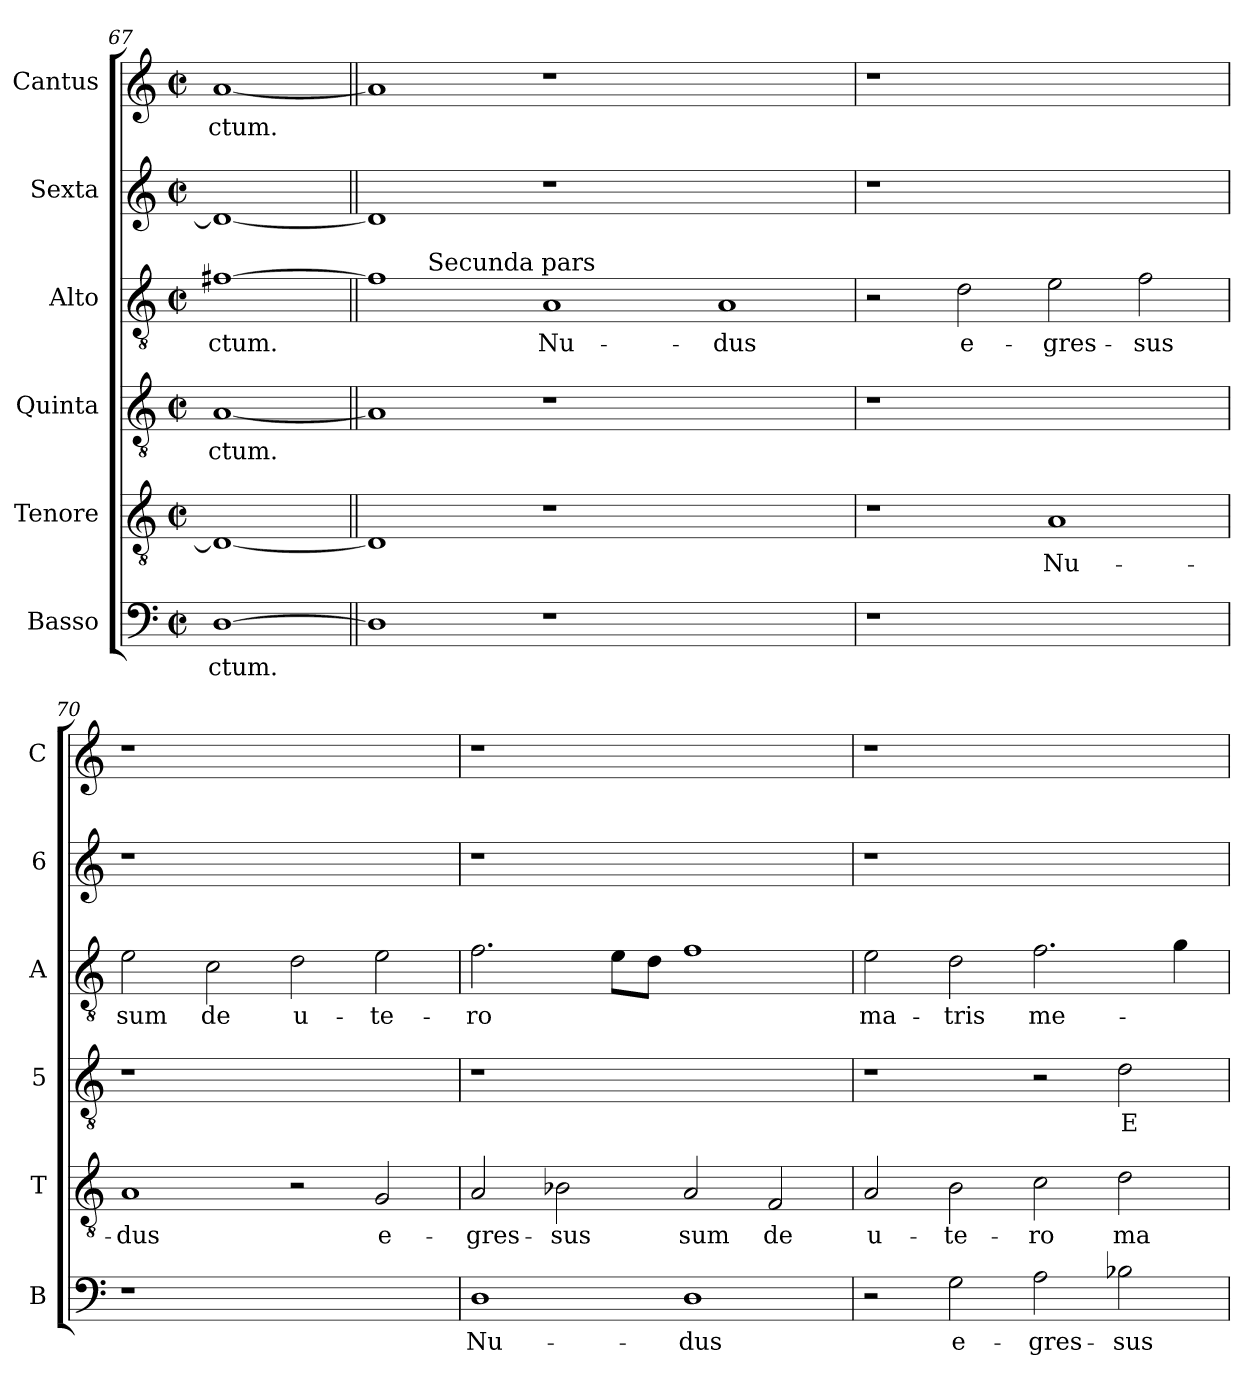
**kern	**text	**kern	**text	**kern	**text	**kern	**text	**kern	**kern	**text
*part6	*part6	*part5	*part5	*part4	*part4	*part3	*part3	*part2	*part1	*part1
*staff6	*staff6	*staff5	*staff5	*staff4	*staff4	*staff3	*staff3	*staff2	*staff1	*staff1
*I"Basso	*	*I"Tenore	*	*I"Quinta	*	*I"Alto	*	*I"Sexta	*I"Cantus	*
*I'B	*	*I'T	*	*I'5	*	*I'A	*	*I'6	*I'C	*
*clefF4	*	*clefGv2	*	*clefGv2	*	*clefGv2	*	*clefG2	*clefG2	*
*k[]	*	*k[]	*	*k[]	*	*k[]	*	*k[]	*k[]	*
*M2/2	*	*M2/2	*	*M2/2	*	*M2/2	*	*M2/2	*M2/2	*
*met(c|)	*	*met(c|)	*	*met(c|)	*	*met(c|)	*	*met(c|)	*met(c|)	*
=67	=67	=67	=67	=67	=67	=67	=67	=67	=67	=67
[1D	-ctum.	1D_	.	[1A	-ctum.	[1f#X	-ctum.	1d_	[1a	-ctum.
=68||	=68||	=68||	=68||	=68||	=68||	=68||	=68||	=68||	=68||	=68||
*	*	*	*	*	*	*^	*	*	*	*
1D]	.	1D]	.	1A]	.	1f#]	4ryy	.	1d]	1a]	.
!	!	!	!	!	!	!	!LO:TX:a:t=Secunda pars	!	!	!	!
.	.	.	.	.	.	.	1ryy	.	.	.	.
1r	.	1r	.	1r	.	1A	.	Nu-	1r	1r	.
.	.	.	.	.	.	.	1..ryy	.	.	.	.
1ryy	.	1ryy	.	1ryy	.	1A	.	-dus	1ryy	1ryy	.
*	*	*	*	*	*	*v	*v	*	*	*	*
!!LO:PB:g=z
=69	=69	=69	=69	=69	=69	=69	=69	=69	=69	=69
1r	.	1r	.	1r	.	2r	.	1r	1r	.
.	.	.	.	.	.	2d\	e-	.	.	.
1ryy	.	1A	Nu-	1ryy	.	2e\	-gres-	1ryy	1ryy	.
.	.	.	.	.	.	2f\	-sus	.	.	.
=70	=70	=70	=70	=70	=70	=70	=70	=70	=70	=70
1r	.	1A	-dus	1r	.	2e\	sum	1r	1r	.
.	.	.	.	.	.	2c\	de	.	.	.
1ryy	.	2r	.	1ryy	.	2d\	u-	1ryy	1ryy	.
.	.	2G/	e-	.	.	2e\	-te-	.	.	.
=71	=71	=71	=71	=71	=71	=71	=71	=71	=71	=71
1D	Nu-	2A/	-gres-	1r	.	2.f\	-ro	1r	1r	.
.	.	2B-X\	-sus	.	.	.	.	.	.	.
.	.	.	.	.	.	8e\L	.	.	.	.
.	.	.	.	.	.	8d\J	.	.	.	.
1D	-dus	2A/	sum	1ryy	.	1f	.	1ryy	1ryy	.
.	.	2F/	de	.	.	.	.	.	.	.
=72	=72	=72	=72	=72	=72	=72	=72	=72	=72	=72
2r	.	2A/	u-	1r	.	2e\	ma-	1r	1r	.
2G\	e-	2B\	-te-	.	.	2d\	-tris	.	.	.
2A\	-gres-	2c\	-ro	2r	.	2.f\	me-	1ryy	1ryy	.
2B-X\	-sus	2d\	ma-	2d\	E-	.	.	.	.	.
.	.	.	.	.	.	4g\	.	.	.	.
=	=	=	=	=	=	=	=	=	=	=
*-	*-	*-	*-	*-	*-	*-	*-	*-	*-	*-
